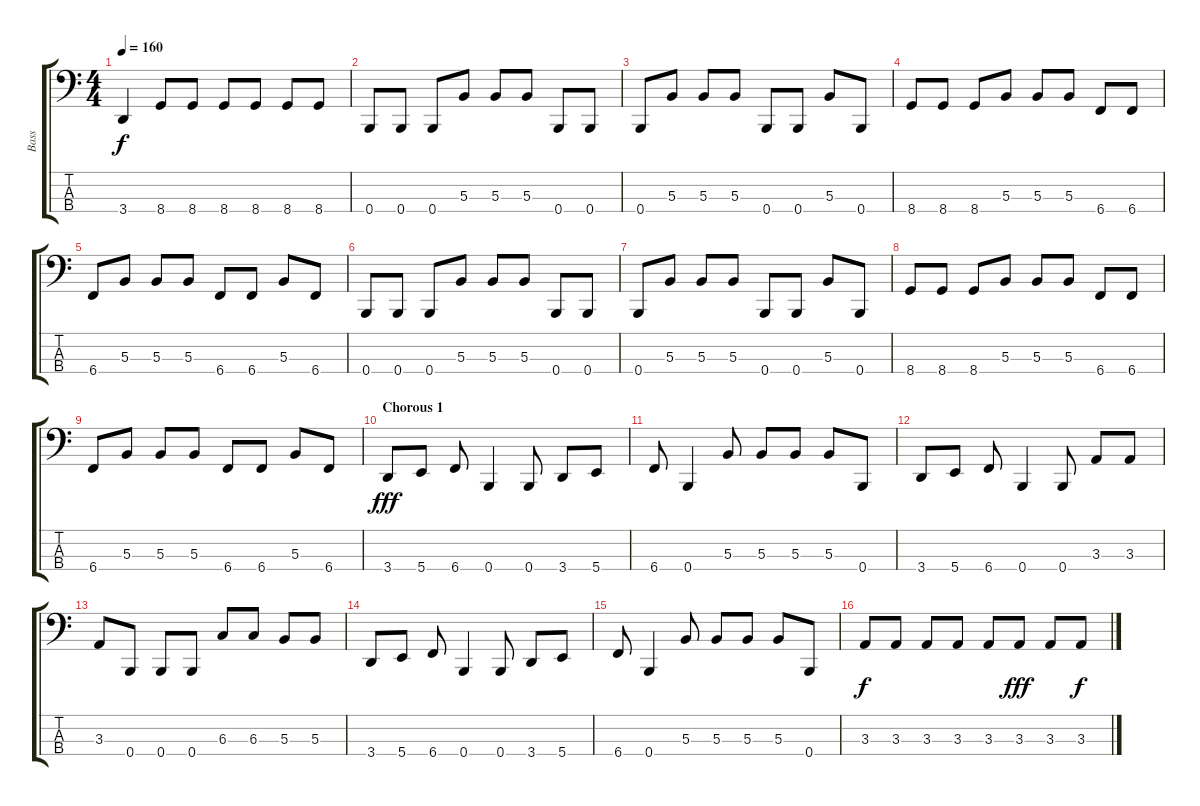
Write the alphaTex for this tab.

\track ("Bass" "Bass") {instrument electricbassfinger}
\staff {score tabs}
\tuning (E2 B1 Gb1 B0) {hide}
\ts (4 4)
\tempo 160
\clef f4
\ks c
3.4.4{dy f} 8.4.8 8.4.8 8.4.8 8.4.8 8.4.8 8.4.8 |
0.4.8 0.4.8 0.4.8 5.3.8 5.3.8 5.3.8 0.4.8 0.4.8 |
0.4.8 5.3.8 5.3.8 5.3.8 0.4.8 0.4.8 5.3.8 0.4.8 |
8.4.8 8.4.8 8.4.8 5.3.8 5.3.8 5.3.8 6.4.8 6.4.8 |
6.4.8 5.3.8 5.3.8 5.3.8 6.4.8 6.4.8 5.3.8 6.4.8 |
0.4.8 0.4.8 0.4.8 5.3.8 5.3.8 5.3.8 0.4.8 0.4.8 |
0.4.8 5.3.8 5.3.8 5.3.8 0.4.8 0.4.8 5.3.8 0.4.8 |
8.4.8 8.4.8 8.4.8 5.3.8 5.3.8 5.3.8 6.4.8 6.4.8 |
6.4.8 5.3.8 5.3.8 5.3.8 6.4.8 6.4.8 5.3.8 6.4.8 |
\section ("" "Chorous 1")
3.4.8{dy fff} 5.4.8 6.4.8 0.4.4 0.4.8 3.4.8 5.4.8 |
6.4.8 0.4.4 5.3.8 5.3.8 5.3.8 5.3.8 0.4.8 |
3.4.8 5.4.8 6.4.8 0.4.4 0.4.8 3.3.8 3.3.8 |
3.3.8 0.4.8 0.4.8 0.4.8 6.3.8 6.3.8 5.3.8 5.3.8 |
3.4.8 5.4.8 6.4.8 0.4.4 0.4.8 3.4.8 5.4.8 |
6.4.8 0.4.4 5.3.8 5.3.8 5.3.8 5.3.8 0.4.8 |
3.3.8{dy f} 3.3.8 3.3.8 3.3.8 3.3.8 3.3.8{dy fff} 3.3.8 3.3.8{dy f}
